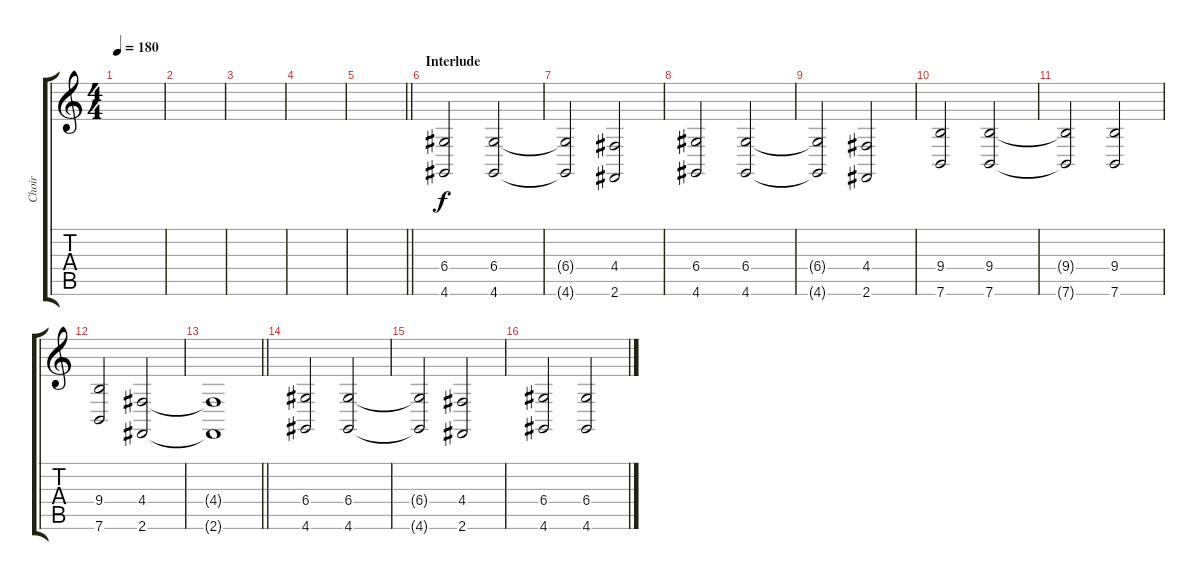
\track ("Choir" "Choir") {instrument choiraahs}
\staff {score tabs}
\tuning (E4 B3 G3 D3 A2 E2) {hide}
\ts (4 4)
\tempo 180
\clef g2
\ks c
|
|
|
|
\barLineRight lightlight
|
\section ("" "Interlude")
(6.4 4.6).2 (6.4 4.6).2 |
(6.4{t} 4.6{t}).2 (4.4 2.6).2 |
(6.4 4.6).2 (6.4 4.6).2 |
(6.4{t} 4.6{t}).2 (4.4 2.6).2 |
(9.4 7.6).2 (9.4 7.6).2 |
(9.4{t} 7.6{t}).2 (9.4 7.6).2 |
(9.4 7.6).2 (4.4 2.6).2 |
\barLineRight lightlight
(4.4{t} 2.6{t}).1 |
(6.4 4.6).2 (6.4 4.6).2 |
(6.4{t} 4.6{t}).2 (4.4 2.6).2 |
(6.4 4.6).2 (6.4 4.6).2
